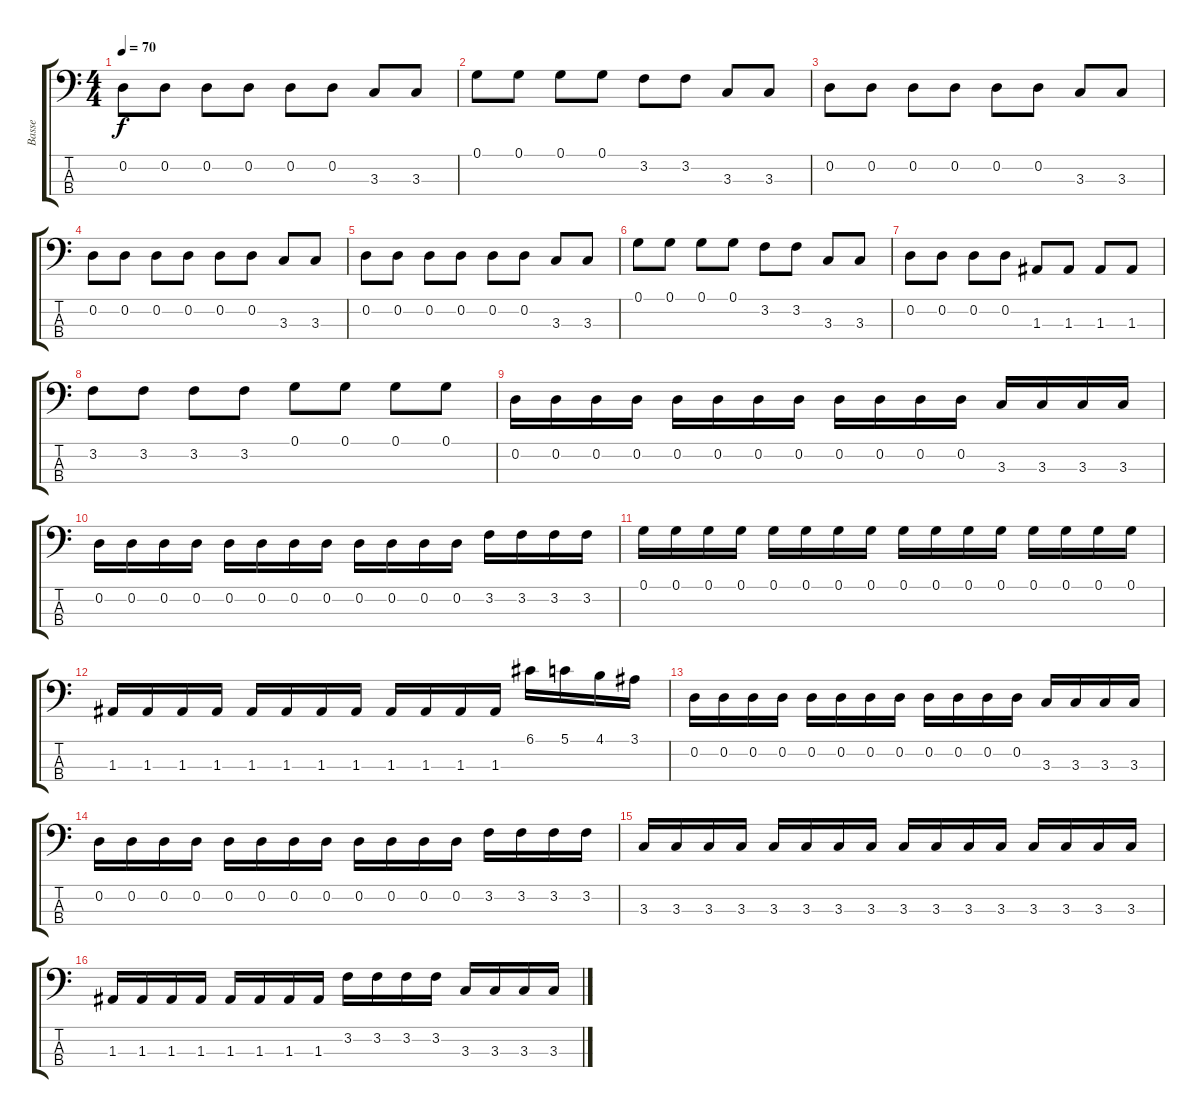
\track ("Basse" "Basse") {instrument electricbassfinger}
\staff {score tabs}
\tuning (G2 D2 A1 E1) {hide}
\ts (4 4)
\tempo 70
\clef f4
\ks c
0.2.8{dy f} 0.2.8 0.2.8 0.2.8 0.2.8 0.2.8 3.3.8 3.3.8 |
0.1.8 0.1.8 0.1.8 0.1.8 3.2.8 3.2.8 3.3.8 3.3.8 |
0.2.8 0.2.8 0.2.8 0.2.8 0.2.8 0.2.8 3.3.8 3.3.8 |
0.2.8 0.2.8 0.2.8 0.2.8 0.2.8 0.2.8 3.3.8 3.3.8 |
0.2.8 0.2.8 0.2.8 0.2.8 0.2.8 0.2.8 3.3.8 3.3.8 |
0.1.8 0.1.8 0.1.8 0.1.8 3.2.8 3.2.8 3.3.8 3.3.8 |
0.2.8 0.2.8 0.2.8 0.2.8 1.3.8 1.3.8 1.3.8 1.3.8 |
3.2.8 3.2.8 3.2.8 3.2.8 0.1.8 0.1.8 0.1.8 0.1.8 |
0.2.16 0.2.16 0.2.16 0.2.16 0.2.16 0.2.16 0.2.16 0.2.16 0.2.16 0.2.16 0.2.16 0.2.16 3.3.16 3.3.16 3.3.16 3.3.16 |
0.2.16 0.2.16 0.2.16 0.2.16 0.2.16 0.2.16 0.2.16 0.2.16 0.2.16 0.2.16 0.2.16 0.2.16 3.2.16 3.2.16 3.2.16 3.2.16 |
0.1.16 0.1.16 0.1.16 0.1.16 0.1.16 0.1.16 0.1.16 0.1.16 0.1.16 0.1.16 0.1.16 0.1.16 0.1.16 0.1.16 0.1.16 0.1.16 |
1.3.16 1.3.16 1.3.16 1.3.16 1.3.16 1.3.16 1.3.16 1.3.16 1.3.16 1.3.16 1.3.16 1.3.16 6.1.16 5.1.16 4.1.16 3.1.16 |
0.2.16 0.2.16 0.2.16 0.2.16 0.2.16 0.2.16 0.2.16 0.2.16 0.2.16 0.2.16 0.2.16 0.2.16 3.3.16 3.3.16 3.3.16 3.3.16 |
0.2.16 0.2.16 0.2.16 0.2.16 0.2.16 0.2.16 0.2.16 0.2.16 0.2.16 0.2.16 0.2.16 0.2.16 3.2.16 3.2.16 3.2.16 3.2.16 |
3.3.16 3.3.16 3.3.16 3.3.16 3.3.16 3.3.16 3.3.16 3.3.16 3.3.16 3.3.16 3.3.16 3.3.16 3.3.16 3.3.16 3.3.16 3.3.16 |
1.3.16 1.3.16 1.3.16 1.3.16 1.3.16 1.3.16 1.3.16 1.3.16 3.2.16 3.2.16 3.2.16 3.2.16 3.3.16 3.3.16 3.3.16 3.3.16
